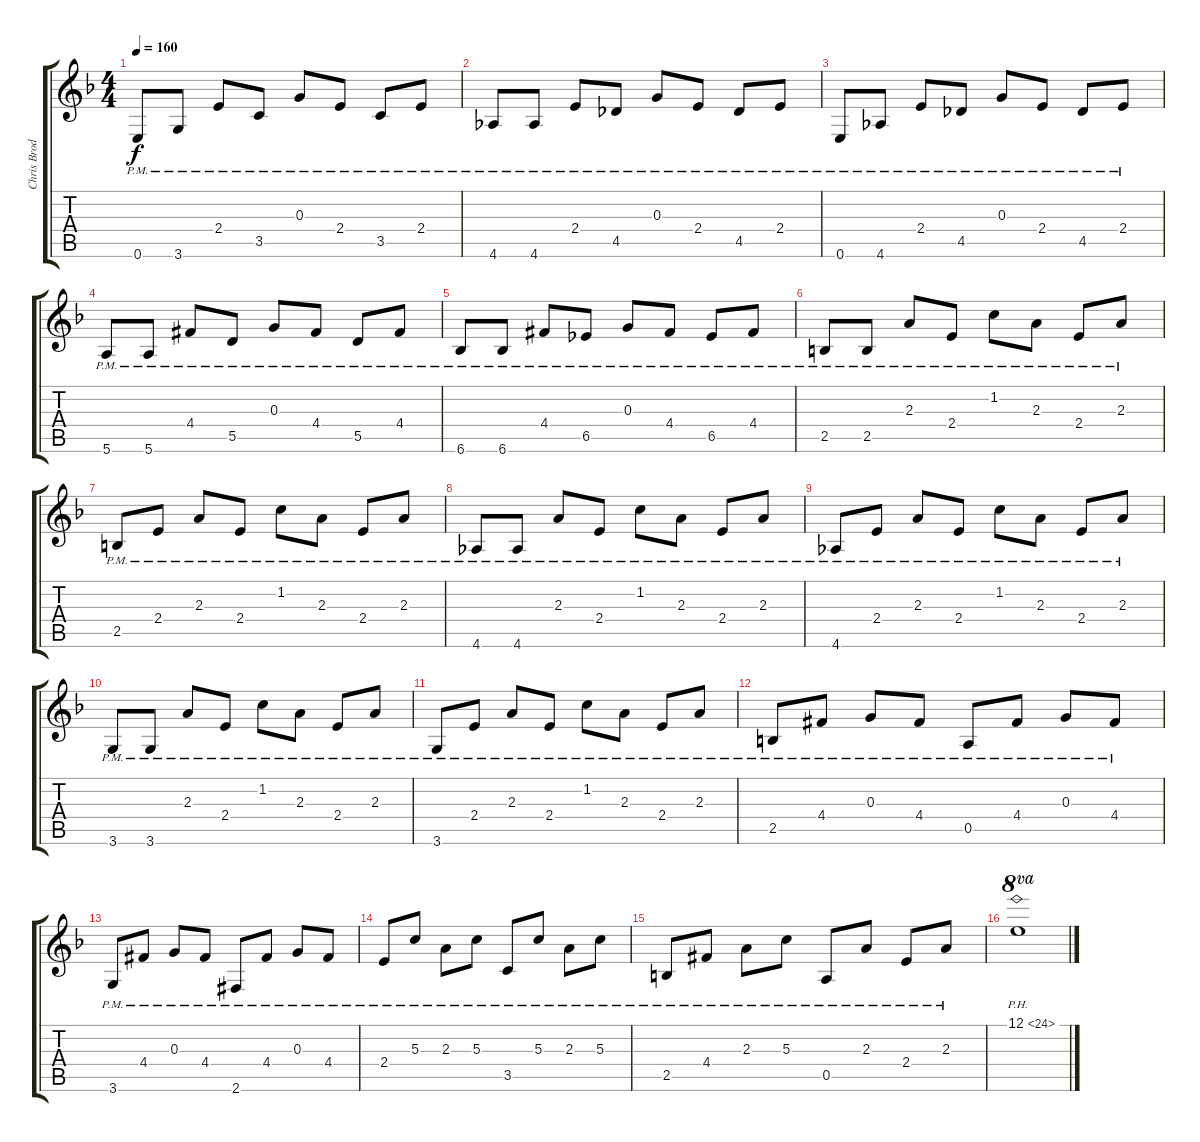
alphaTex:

\track ("Chris Broderick - Lead 2" "Chris Brod") {instrument overdrivenguitar}
\staff {score tabs}
\tuning (E4 B3 G3 D3 A2 E2) {hide}
\ts (4 4)
\tempo 160
\clef g2
\ks f
0.6{pm}.8{dy f} 3.6{pm}.8 2.4{pm}.8 3.5{pm}.8 0.3{pm}.8 2.4{pm}.8 3.5{pm}.8 2.4{pm}.8 |
4.6{pm}.8 4.6{pm}.8 2.4{pm}.8 4.5{pm}.8 0.3{pm}.8 2.4{pm}.8 4.5{pm}.8 2.4{pm}.8 |
0.6{pm}.8 4.6{pm}.8 2.4{pm}.8 4.5{pm}.8 0.3{pm}.8 2.4{pm}.8 4.5{pm}.8 2.4{pm}.8 |
5.6{pm}.8 5.6{pm}.8 4.4{pm acc #}.8 5.5{pm}.8 0.3{pm}.8 4.4{pm acc #}.8 5.5{pm}.8 4.4{pm acc #}.8 |
6.6{pm}.8 6.6{pm}.8 4.4{pm acc #}.8 6.5{pm}.8 0.3{pm}.8 4.4{pm acc #}.8 6.5{pm}.8 4.4{pm acc #}.8 |
2.5{pm}.8 2.5{pm}.8 2.3{pm}.8 2.4{pm}.8 1.2{pm}.8 2.3{pm}.8 2.4{pm}.8 2.3{pm}.8 |
2.5{pm}.8 2.4{pm}.8 2.3{pm}.8 2.4{pm}.8 1.2{pm}.8 2.3{pm}.8 2.4{pm}.8 2.3{pm}.8 |
4.6{pm}.8 4.6{pm}.8 2.3{pm}.8 2.4{pm}.8 1.2{pm}.8 2.3{pm}.8 2.4{pm}.8 2.3{pm}.8 |
4.6{pm}.8 2.4{pm}.8 2.3{pm}.8 2.4{pm}.8 1.2{pm}.8 2.3{pm}.8 2.4{pm}.8 2.3{pm}.8 |
3.6{pm}.8 3.6{pm}.8 2.3{pm}.8 2.4{pm}.8 1.2{pm}.8 2.3{pm}.8 2.4{pm}.8 2.3{pm}.8 |
3.6{pm}.8 2.4{pm}.8 2.3{pm}.8 2.4{pm}.8 1.2{pm}.8 2.3{pm}.8 2.4{pm}.8 2.3{pm}.8 |
2.5{pm}.8 4.4{pm acc #}.8 0.3{pm}.8 4.4{pm acc #}.8 0.5{pm}.8 4.4{pm acc #}.8 0.3{pm}.8 4.4{pm acc #}.8 |
3.6{pm}.8 4.4{pm acc #}.8 0.3{pm}.8 4.4{pm acc #}.8 2.6{pm acc #}.8 4.4{pm acc #}.8 0.3{pm}.8 4.4{pm acc #}.8 |
2.4{pm}.8 5.3{pm}.8 2.3{pm}.8 5.3{pm}.8 3.5{pm}.8 5.3{pm}.8 2.3{pm}.8 5.3{pm}.8 |
2.5{pm}.8 4.4{pm acc #}.8 2.3{pm}.8 5.3{pm}.8 0.5{pm}.8 2.3{pm}.8 2.4{pm}.8 2.3{pm}.8 |
12.1{ph 12}.1{ot 8va}
